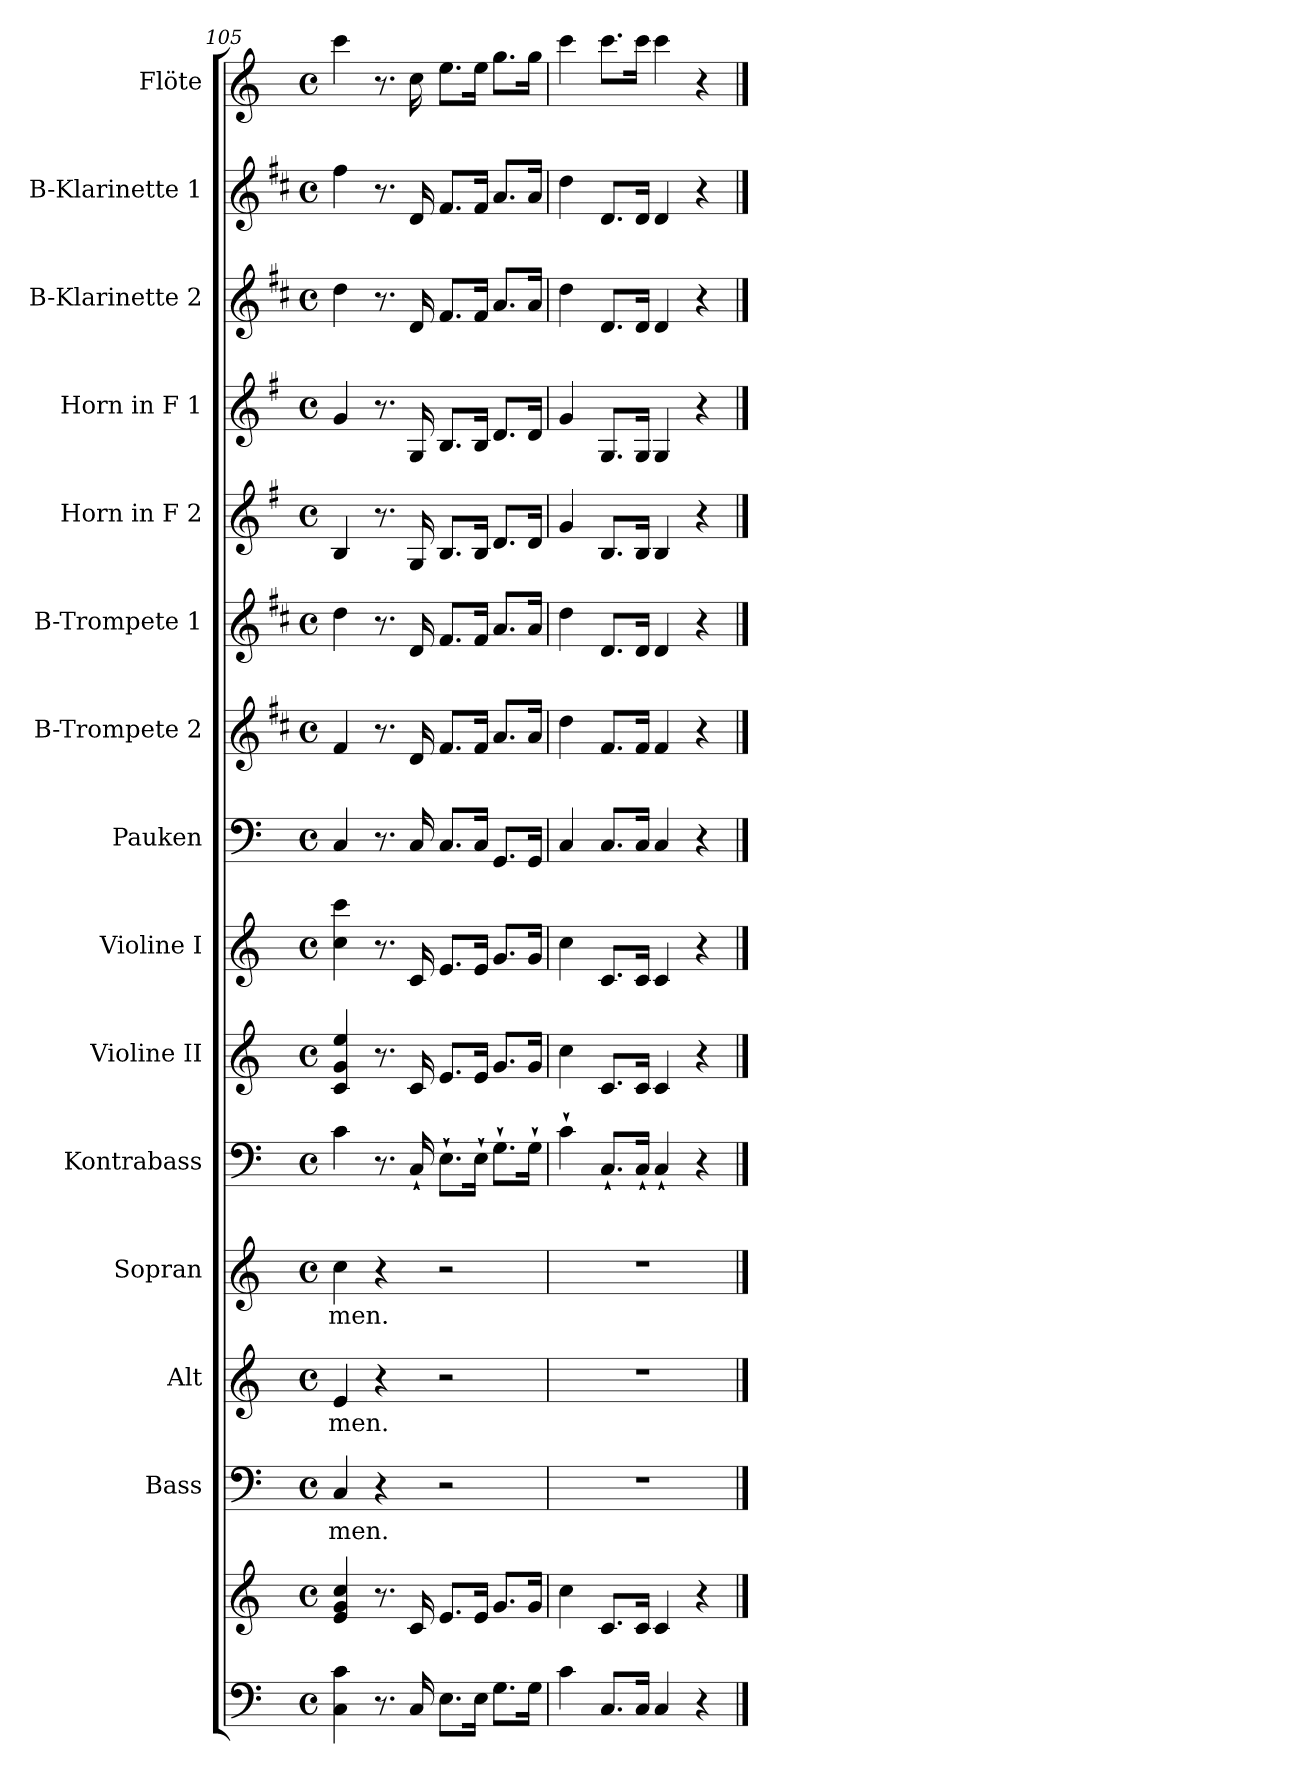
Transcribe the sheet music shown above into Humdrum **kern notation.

**kern	**kern	**kern	**text	**kern	**text	**kern	**text	**kern	**kern	**kern	**kern	**kern	**kern	**kern	**kern	**kern	**kern	**kern
*part15	*part15	*part14	*part14	*part13	*part13	*part12	*part12	*part11	*part10	*part9	*part8	*part7	*part6	*part5	*part4	*part3	*part2	*part1
*staff16	*staff15	*staff14	*staff14	*staff13	*staff13	*staff12	*staff12	*staff11	*staff10	*staff9	*staff8	*staff7	*staff6	*staff5	*staff4	*staff3	*staff2	*staff1
*	*	*I"Bass	*	*I"Alt	*	*I"Sopran	*	*I"Kontrabass	*I"Violine II	*I"Violine I	*I"Pauken	*I"B-Trompete 2	*I"B-Trompete 1	*I"Horn in F 2	*I"Horn in F 1	*I"B-Klarinette 2	*I"B-Klarinette 1	*I"Flöte
*	*	*I'B.	*	*I'A.	*	*I'S.	*	*I'Kb.	*I'Vl. II	*I'Vl. I	*I'Pk.	*I'B Trp. 2	*I'B Trp. 1	*	*	*I'B Kl. 2	*I'B Kl. 1	*I'Fl.
*clefF4	*clefG2	*clefF4	*	*clefG2	*	*clefG2	*	*clefF4	*clefG2	*clefG2	*clefF4	*clefG2	*clefG2	*clefG2	*clefG2	*clefG2	*clefG2	*clefG2
*	*	*	*	*	*	*	*	*ITrd7c12	*	*	*	*ITrd1c2	*ITrd1c2	*ITrd4c7	*ITrd4c7	*ITrd1c2	*ITrd1c2	*
*k[]	*k[]	*k[]	*	*k[]	*	*k[]	*	*k[]	*k[]	*k[]	*k[]	*k[]	*k[]	*k[]	*k[]	*k[]	*k[]	*k[]
*C:	*C:	*C:	*	*C:	*	*C:	*	*C:	*C:	*C:	*C:	*C:	*C:	*C:	*C:	*C:	*C:	*C:
*M4/4	*M4/4	*M4/4	*	*M4/4	*	*M4/4	*	*M4/4	*M4/4	*M4/4	*M4/4	*M4/4	*M4/4	*M4/4	*M4/4	*M4/4	*M4/4	*M4/4
*met(c)	*met(c)	*met(c)	*	*met(c)	*	*met(c)	*	*met(c)	*met(c)	*met(c)	*met(c)	*met(c)	*met(c)	*met(c)	*met(c)	*met(c)	*met(c)	*met(c)
=105	=105	=105	=105	=105	=105	=105	=105	=105	=105	=105	=105	=105	=105	=105	=105	=105	=105	=105
!	!	!	!LO:LY:b	!	!LO:LY:b	!	!LO:LY:b	!	!	!	!	!	!	!	!	!	!	!
4C\ 4c\	4e/ 4g/ 4cc/	4C/	-men.	4e/	-men.	4cc\	-men.	4C\	4c/ 4g/ 4ee/	4cc\ 4ccc\	4C/	4e/	4cc\	4E/	4c/	4cc\	4ee\	4ccc\
8.r	8.r	4r	.	4r	.	4r	.	8.r	8.r	8.r	8.r	8.r	8.r	8.r	8.r	8.r	8.r	8.r
16C/	16c/	.	.	.	.	.	.	16CC`</	16c/	16c/	16C/	16c/	16c/	16C/	16C/	16c/	16c/	16cc\
8.E\L	8.e/L	2r	.	2r	.	2r	.	8.EE`>\L	8.e/L	8.e/L	8.C/L	8.e/L	8.e/L	8.E/L	8.E/L	8.e/L	8.e/L	8.ee\L
16E\Jk	16e/Jk	.	.	.	.	.	.	16EE`>\Jk	16e/Jk	16e/Jk	16C/Jk	16e/Jk	16e/Jk	16E/Jk	16E/Jk	16e/Jk	16e/Jk	16ee\Jk
8.G\L	8.g/L	.	.	.	.	.	.	8.GG`>\L	8.g/L	8.g/L	8.GG/L	8.g/L	8.g/L	8.G/L	8.G/L	8.g/L	8.g/L	8.gg\L
16G\Jk	16g/Jk	.	.	.	.	.	.	16GG`>\Jk	16g/Jk	16g/Jk	16GG/Jk	16g/Jk	16g/Jk	16G/Jk	16G/Jk	16g/Jk	16g/Jk	16gg\Jk
=106	=106	=106	=106	=106	=106	=106	=106	=106	=106	=106	=106	=106	=106	=106	=106	=106	=106	=106
4c\	4cc\	1r	.	1r	.	1r	.	4C`>\	4cc\	4cc\	4C/	4cc\	4cc\	4c/	4c/	4cc\	4cc\	4ccc\
8.C/L	8.c/L	.	.	.	.	.	.	8.CC`</L	8.c/L	8.c/L	8.C/L	8.e/L	8.c/L	8.E/L	8.C/L	8.c/L	8.c/L	8.ccc\L
16C/Jk	16c/Jk	.	.	.	.	.	.	16CC`</Jk	16c/Jk	16c/Jk	16C/Jk	16e/Jk	16c/Jk	16E/Jk	16C/Jk	16c/Jk	16c/Jk	16ccc\Jk
4C/	4c/	.	.	.	.	.	.	4CC`</	4c/	4c/	4C/	4e/	4c/	4E/	4C/	4c/	4c/	4ccc\
4r	4r	.	.	.	.	.	.	4r	4r	4r	4r	4r	4r	4r	4r	4r	4r	4r
==	==	==	==	==	==	==	==	==	==	==	==	==	==	==	==	==	==	==
*-	*-	*-	*-	*-	*-	*-	*-	*-	*-	*-	*-	*-	*-	*-	*-	*-	*-	*-
